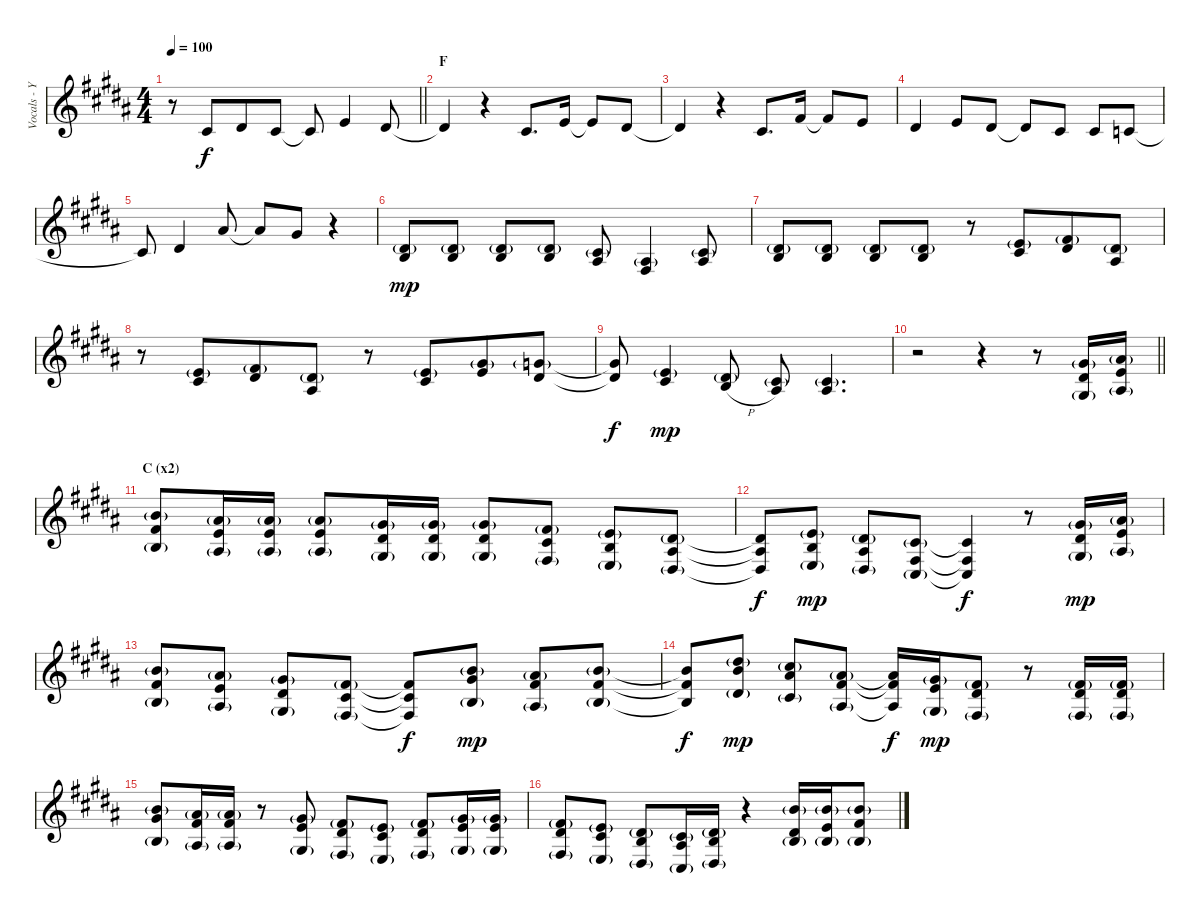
\track ("Vocals - Yasu" "Vocals - Y") {instrument lead6voice}
\staff {score}
\tuning (E4 B3 G3 D3 A2 E2) {hide}
\ts (4 4)
\tempo 100
\clef g2
\barLineRight lightlight
\ks b
r.8{dy f} 2.2.8{beam merge} 4.2.8 2.2.8 2.2{t}.8 0.1.4 4.2.8 |
\section ("" "F")
4.2{t}.4 r.4 2.2.8{d} 0.1.16 0.1{t}.8 4.2.8 |
4.2{t}.4 r.4 2.2.8{d} 2.1.16 2.1{t}.8 0.1.8 |
4.2.4 0.1.8 4.2.8 4.2{t}.8 2.2.8 2.2.8 1.2.8 |
1.2{t}.8 4.2.4 6.1.8 6.1{t}.8 4.1.8 r.4 |
(4.2{g} 4.3).8{dy mp} (4.2{g} 4.3).8 (4.2{g} 4.3).8 (4.2{g} 4.3).8 (2.2{g} 3.3).8 (3.3{g} 4.4).4 (2.2{g} 3.3).8 |
(4.2{g} 4.3).8 (4.2{g} 4.3).8 (4.2{g} 4.3).8 (4.2{g} 4.3).8 r.8 (0.1{g} 2.2).8{beam merge} (2.1{g} 4.2).8 (4.2{g} 3.3).8 |
r.8 (0.1{g} 2.2).8{beam merge} (2.1{g} 4.2).8 (4.2{g} 3.3).8 r.8 (0.1{g} 2.2).8{beam merge} (4.1{g} 5.2).8{beam merge} (3.1{g} 4.2).8 |
(3.1{t} 4.2{t}).8{dy f} (0.1{g} 2.2).4{dy mp} (4.2{h g} 4.3{h}).8 (2.2{g} 3.3).8 (2.2{g} 3.3).4{d} |
\barLineRight lightlight
r.2 r.4 r.8 (4.1{g} 4.2 1.3{g}).16 (6.1{g} 5.2 3.3{g}).16 |
\section ("" "C (x2)")
(7.1{g} 7.2 4.3{g}).8 (6.1{g} 5.2 3.3{g}).16 (6.1{g} 5.2 3.3{g}).16 (6.1{g} 5.2 3.3{g}).8 (4.1{g} 4.2 1.3{g}).16 (4.1{g} 4.2 1.3{g}).16 (4.1{g} 4.2 1.3{g}).8 (2.1{g} 2.2 4.4{g}).8 (0.1{g} 0.2 2.4{g}).8 (4.2{g} 3.3 1.4{g}).8 |
(4.2{t} 3.3{t} 1.4{t}).8{dy f} (0.1{g} 0.2 2.4{g}).8{dy mp} (4.2{g} 3.3 1.4{g}).8 (2.2{g} 4.4 4.5{g}).8 (2.2{t} 4.4{t} 4.5{t}).4{dy f} r.8 (4.1{g} 4.2 1.3{g}).16{dy mp} (6.1{g} 5.2 3.3{g}).16 |
(7.1{g} 7.2 4.3{g}).8 (6.1{g} 5.2 3.3{g}).8 (4.1{g} 4.2 1.3{g}).8 (2.1{g} 2.2 4.4{g}).8 (2.1{t} 2.2{t} 4.4{t}).8{dy f} (7.1{g} 9.2 4.3{g}).8{dy mp} (6.1{g} 7.2 3.3{g}).8 (7.1{g} 7.2 4.3{g}).8 |
(7.1{t} 7.2{t} 4.3{t}).8{dy f} (11.1{g} 12.2 8.3{g}).8{dy mp} (9.1{g} 11.2 6.3{g}).8 (6.1{g} 7.2 3.3{g}).8 (6.1{t} 7.2{t} 3.3{t}).16{dy f} (4.1{g} 5.2 1.3{g}).16{dy mp} (2.1{g} 4.2 4.4{g}).8 r.8 (2.1{g} 4.2 4.4{g}).16 (2.1{g} 4.2 4.4{g}).16 |
(7.1{g} 9.2 4.3{g}).8 (6.1{g} 7.2 3.3{g}).16 (6.1{g} 7.2 3.3{g}).16 r.8 (4.1{g} 5.2 1.3{g}).8 (2.1{g} 4.2 4.4{g}).8 (0.1{g} 2.2 2.4{g}).8 (2.1{g} 4.2 4.4{g}).8 (4.1{g} 5.2 1.3{g}).16 (4.1{g} 5.2 1.3{g}).16 |
(2.1{g} 4.2 4.4{g}).8 (0.1{g} 2.2 2.4{g}).8 (4.2{g} 4.3 1.4{g}).8 (2.2{g} 3.3 4.5{g}).16 (4.2{g} 4.3 1.4{g}).16 r.4 (7.1{g} 4.2 4.3{g}).16 (7.1{g} 5.2 4.3{g}).16 (7.1{g} 7.2 4.3{g}).8
